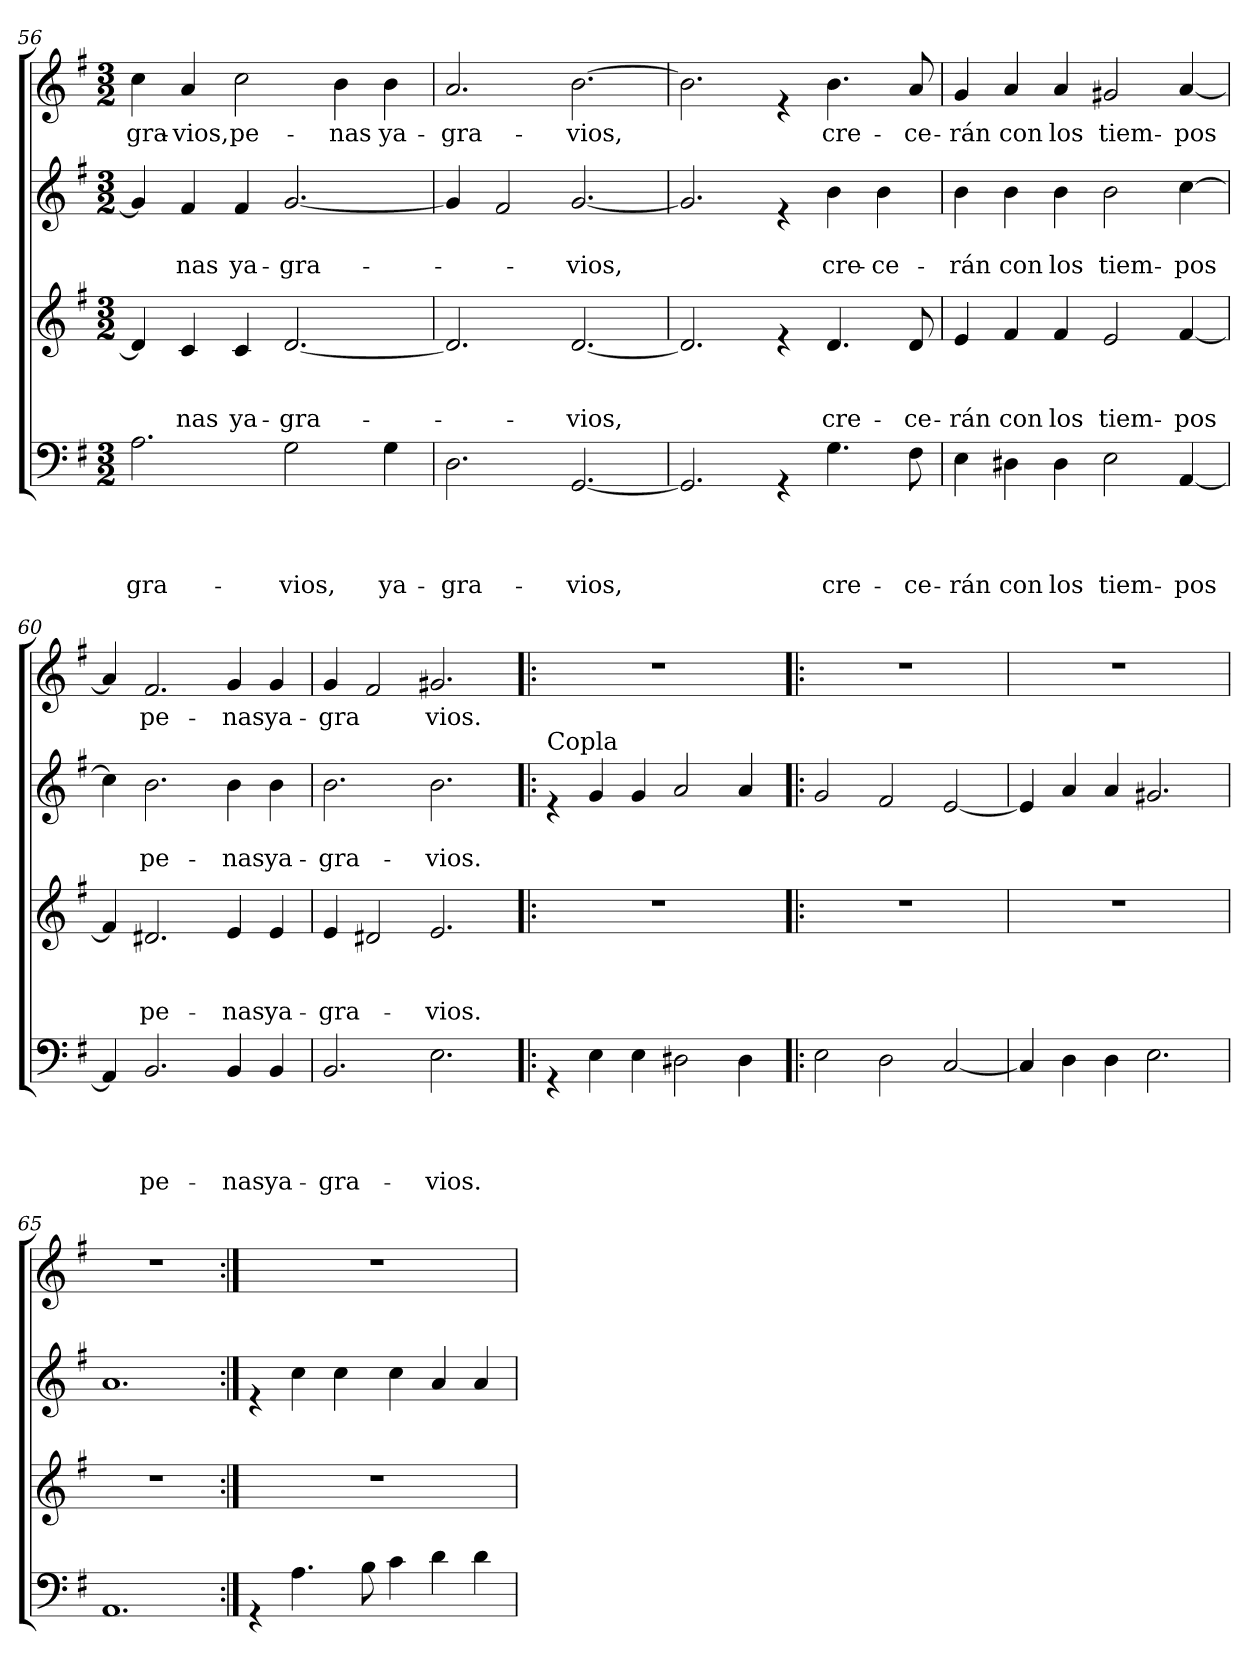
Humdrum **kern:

**kern	**text	**text	**text	**text	**kern	**text	**text	**text	**kern	**text	**text	**kern	**text
*part4	*part4	*part4	*part4	*part4	*part3	*part3	*part3	*part3	*part2	*part2	*part2	*part1	*part1
*staff4	*staff4	*staff4	*staff4	*staff4	*staff3	*staff3	*staff3	*staff3	*staff2	*staff2	*staff2	*staff1	*staff1
!!LO:LB:g=z
*clefF4	*	*	*	*	*clefG2	*	*	*	*clefG2	*	*	*clefG2	*
*k[f#]	*	*	*	*	*k[f#]	*	*	*	*k[f#]	*	*	*k[f#]	*
*G:	*	*	*	*	*G:	*	*	*	*G:	*	*	*G:	*
*M3/2	*	*	*	*	*M3/2	*	*	*	*M3/2	*	*	*M3/2	*
=56	=56	=56	=56	=56	=56	=56	=56	=56	=56	=56	=56	=56	=56
!	!	!	!	!LO:LY:b	!	!	!	!	!	!	!	!	!LO:LY:b
2.A\	.	.	.	-gra-	4d/]	.	.	.	4g/]	.	.	4cc\	-gra-
!	!	!	!	!	!	!	!	!LO:LY:b	!	!	!LO:LY:b	!	!LO:LY:b
.	.	.	.	.	4c/	.	.	-nas	4f#/	.	-nas	4a/	-vios,
!	!	!	!	!	!	!	!	!LO:LY:b	!	!	!LO:LY:b	!	!LO:LY:b
.	.	.	.	.	4c/	.	.	ya-	4f#/	.	ya-	2cc\	pe-
!	!	!	!	!LO:LY:b	!	!	!	!LO:LY:b	!	!	!LO:LY:b	!	!
2G\	.	.	.	-vios,	[<2.d/	.	.	-gra-	[<2.g/	.	-gra-	.	.
!	!	!	!	!	!	!	!	!	!	!	!	!	!LO:LY:b
.	.	.	.	.	.	.	.	.	.	.	.	4b\	-nas
!	!	!	!	!LO:LY:b	!	!	!	!	!	!	!	!	!LO:LY:b
4G\	.	.	.	ya-	.	.	.	.	.	.	.	4b\	ya-
=57	=57	=57	=57	=57	=57	=57	=57	=57	=57	=57	=57	=57	=57
!	!	!	!	!LO:LY:b	!	!	!	!	!	!	!	!	!LO:LY:b
2.D\	.	.	.	-gra-	2.d/]	.	.	.	4g/]	.	.	2.a/	-gra-
.	.	.	.	.	.	.	.	.	2f#/	.	.	.	.
!	!	!	!	!LO:LY:b	!	!	!	!LO:LY:b	!	!	!LO:LY:b	!	!LO:LY:b
[<2.GG/	.	.	.	-vios,	[<2.d/	.	.	-vios,	[<2.g/	.	-vios,	[>2.b\	-vios,
=58	=58	=58	=58	=58	=58	=58	=58	=58	=58	=58	=58	=58	=58
2.GG/]	.	.	.	.	2.d/]	.	.	.	2.g/]	.	.	2.b\]	.
4rGG	.	.	.	.	4re	.	.	.	4re	.	.	4re	.
!	!	!	!	!LO:LY:b	!	!	!	!LO:LY:b	!	!	!LO:LY:b	!	!LO:LY:b
4.G\	.	.	.	cre-	4.d/	.	.	cre-	4b\	.	cre-	4.b\	cre-
!	!	!	!	!	!	!	!	!	!	!	!LO:LY:b	!	!
.	.	.	.	.	.	.	.	.	4b\	.	-ce-	.	.
!	!	!	!	!LO:LY:b	!	!	!	!LO:LY:b	!	!	!	!	!LO:LY:b
8F#\	.	.	.	-ce-	8d/	.	.	-ce-	.	.	.	8a/	-ce-
=59	=59	=59	=59	=59	=59	=59	=59	=59	=59	=59	=59	=59	=59
!	!	!	!	!LO:LY:b	!	!	!	!LO:LY:b	!	!	!LO:LY:b	!	!LO:LY:b
4E\	.	.	.	-rán	4e/	.	.	-rán	4b\	.	-rán	4g/	-rán
!	!	!	!	!LO:LY:b	!	!	!	!LO:LY:b	!	!	!LO:LY:b	!	!LO:LY:b
4D#X\	.	.	.	con	4f#/	.	.	con	4b\	.	con	4a/	con
!	!	!	!	!LO:LY:b	!	!	!	!LO:LY:b	!	!	!LO:LY:b	!	!LO:LY:b
4D#\	.	.	.	los	4f#/	.	.	los	4b\	.	los	4a/	los
!	!	!	!	!LO:LY:b	!	!	!	!LO:LY:b	!	!	!LO:LY:b	!	!LO:LY:b
2E\	.	.	.	tiem-	2e/	.	.	tiem-	2b\	.	tiem-	2g#X/	tiem-
!	!	!	!	!LO:LY:b	!	!	!	!LO:LY:b	!	!	!LO:LY:b	!	!LO:LY:b
[<4AA/	.	.	.	-pos	[<4f#/	.	.	-pos	[>4cc\	.	-pos	[<4a/	-pos
=60	=60	=60	=60	=60	=60	=60	=60	=60	=60	=60	=60	=60	=60
4AA/]	.	.	.	.	4f#/]	.	.	.	4cc\]	.	.	4a/]	.
!	!	!	!	!LO:LY:b	!	!	!	!LO:LY:b	!	!	!LO:LY:b	!	!LO:LY:b
2.BB/	.	.	.	pe-	2.d#X/	.	.	pe-	2.b\	.	pe-	2.f#/	pe-
!	!	!	!	!LO:LY:b	!	!	!	!LO:LY:b	!	!	!LO:LY:b	!	!LO:LY:b
4BB/	.	.	.	-nas	4e/	.	.	-nas	4b\	.	-nas	4g/	-nas
!	!	!	!	!LO:LY:b	!	!	!	!LO:LY:b	!	!	!LO:LY:b	!	!LO:LY:b
4BB/	.	.	.	ya-	4e/	.	.	ya-	4b\	.	ya-	4g/	ya-
!!LO:PB:g=z
=61	=61	=61	=61	=61	=61	=61	=61	=61	=61	=61	=61	=61	=61
!	!	!	!	!LO:LY:b	!	!	!	!LO:LY:b	!	!	!LO:LY:b	!	!LO:LY:b
2.BB/	.	.	.	-gra-	4e/	.	.	-gra-	2.b\	.	-gra-	4g/	-gra
.	.	.	.	.	2d#X/	.	.	.	.	.	.	2f#/	.
!	!	!	!	!LO:LY:b	!	!	!	!LO:LY:b	!	!	!LO:LY:b	!	!LO:LY:b
2.E\	.	.	.	-vios.	2.e/	.	.	-vios.	2.b\	.	-vios.	2.g#X/	vios.
!!LO:LB:g=z
=62|!:	=62|!:	=62|!:	=62|!:	=62|!:	=62|!:	=62|!:	=62|!:	=62|!:	=62|!:	=62|!:	=62|!:	=62|!:	=62|!:
!	!	!	!	!	!	!	!	!	!LO:TX:a:t=Copla	!	!	!	!
!	!	!	!	!	!LO:N:vis=1	!	!	!	!	!	!	!LO:N:vis=1	!
4rGG	.	.	.	.	1.r	.	.	.	4re	.	.	1.r	.
4E\	.	.	.	.	.	.	.	.	4g/	.	.	.	.
4E\	.	.	.	.	.	.	.	.	4g/	.	.	.	.
2D#X\	.	.	.	.	.	.	.	.	2a/	.	.	.	.
4D#\	.	.	.	.	.	.	.	.	4a/	.	.	.	.
=63	=63	=63	=63	=63	=63	=63	=63	=63	=63	=63	=63	=63	=63
!	!	!	!	!	!LO:N:vis=1	!	!	!	!	!	!	!LO:N:vis=1	!
2E\	.	.	.	.	1.r	.	.	.	2g/	.	.	1.r	.
2D\	.	.	.	.	.	.	.	.	2f#/	.	.	.	.
[<2C/	.	.	.	.	.	.	.	.	[<2e/	.	.	.	.
=64	=64	=64	=64	=64	=64	=64	=64	=64	=64	=64	=64	=64	=64
!	!	!	!	!	!LO:N:vis=1	!	!	!	!	!	!	!LO:N:vis=1	!
4C/]	.	.	.	.	1.r	.	.	.	4e/]	.	.	1.r	.
4D\	.	.	.	.	.	.	.	.	4a/	.	.	.	.
4D\	.	.	.	.	.	.	.	.	4a/	.	.	.	.
2.E\	.	.	.	.	.	.	.	.	2.g#X/	.	.	.	.
=65	=65	=65	=65	=65	=65	=65	=65	=65	=65	=65	=65	=65	=65
!	!	!	!	!	!LO:N:vis=1	!	!	!	!	!	!	!LO:N:vis=1	!
1.AA	.	.	.	.	1.r	.	.	.	1.a	.	.	1.r	.
=66:|!	=66:|!	=66:|!	=66:|!	=66:|!	=66:|!	=66:|!	=66:|!	=66:|!	=66:|!	=66:|!	=66:|!	=66:|!	=66:|!
!	!	!	!	!	!LO:N:vis=1	!	!	!	!	!	!	!LO:N:vis=1	!
4rGG	.	.	.	.	1.r	.	.	.	4re	.	.	1.r	.
4.A\	.	.	.	.	.	.	.	.	4cc\	.	.	.	.
.	.	.	.	.	.	.	.	.	4cc\	.	.	.	.
8B\	.	.	.	.	.	.	.	.	.	.	.	.	.
4c\	.	.	.	.	.	.	.	.	4cc\	.	.	.	.
4d\	.	.	.	.	.	.	.	.	4a/	.	.	.	.
4d\	.	.	.	.	.	.	.	.	4a/	.	.	.	.
=	=	=	=	=	=	=	=	=	=	=	=	=	=
*-	*-	*-	*-	*-	*-	*-	*-	*-	*-	*-	*-	*-	*-
